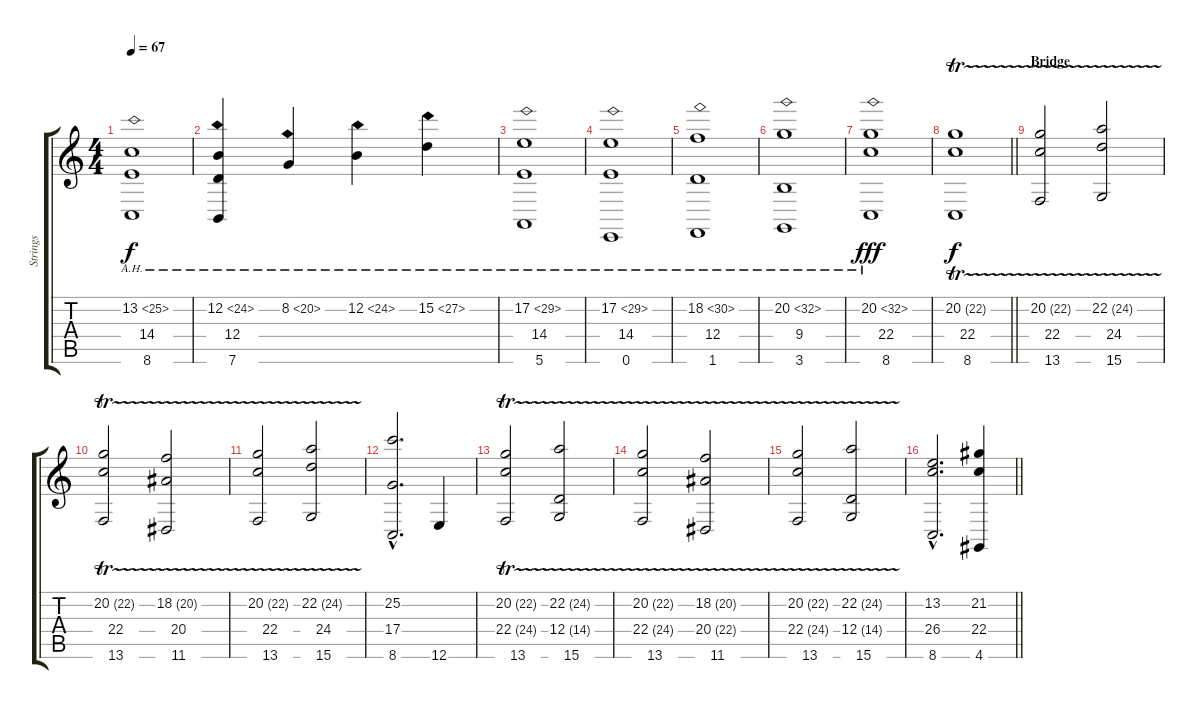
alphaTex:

\track ("Strings" "Strings") {instrument stringensemble1}
\staff {score tabs}
\tuning (E4 B3 G3 D3 A2 E2) {hide}
\ts (4 4)
\tempo 67
\clef g2
\ks c
(13.2{ah 12} 14.4 8.6).1{dy f} |
(12.2{ah 12} 12.4 7.6).4 8.2{ah 12}.4 12.2{ah 12}.4 15.2{ah 12}.4 |
(17.2{ah 12} 14.4 5.6).1 |
(17.2{ah 12} 14.4 0.6).1 |
(18.2{ah 12} 12.4 1.6).1 |
(20.2{ah 12} 9.4 3.6).1 |
(20.2{ah 12} 22.4 8.6).1{dy fff} |
\barLineRight lightlight
(20.2{tr (22 64)} 22.4 8.6).1{dy f} |
\section ("" "Bridge")
(20.2{tr (22 64)} 22.4 13.6).2 (22.2{tr (24 64)} 24.4 15.6).2 |
(20.2{tr (22 64)} 22.4 13.6).2 (18.2{tr (20 64)} 20.4 11.6).2 |
(20.2{tr (22 64)} 22.4 13.6).2 (22.2{tr (24 64)} 24.4 15.6).2 |
(25.2 17.4 8.6{hac}).2{d} 12.6.4 |
(20.2{tr (22 64)} 22.4{tr (24 64)} 13.6).2 (22.2{tr (24 64)} 12.4{tr (14 64)} 15.6).2 |
(20.2{tr (22 64)} 22.4{tr (24 64)} 13.6).2 (18.2{tr (20 64)} 20.4{tr (22 64)} 11.6).2 |
(20.2{tr (22 64)} 22.4{tr (24 64)} 13.6).2 (22.2{tr (24 64)} 12.4{tr (14 64)} 15.6).2 |
\barLineRight lightlight
(13.2{hac} 26.4{hac} 8.6{hac}).2{d} (21.2 22.4 4.6).4
